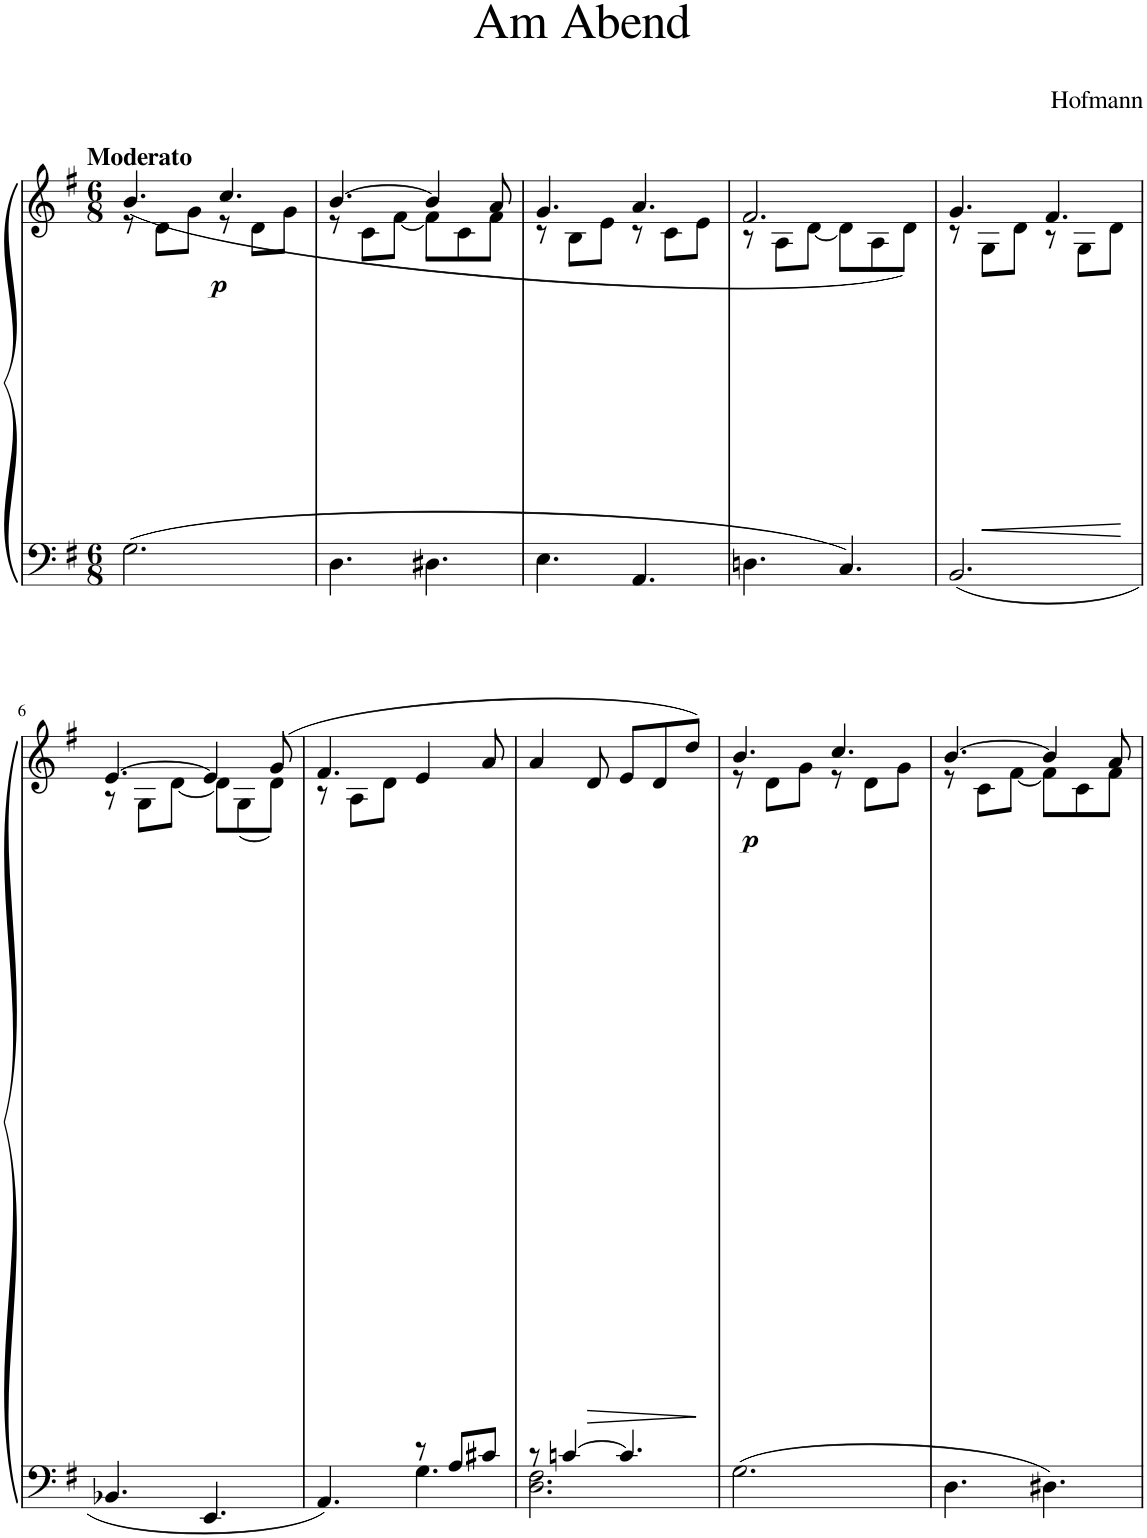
**kern	**kern	**dynam
*part1	*part1	*part1
*staff2	*staff1	*staff1/2
*I"Piano	*	*
*I'Pno	*	*
*clefF4	*clefG2	*
*k[f#]	*k[f#]	*
*M6/8	*M6/8	*
=1	=1	=1
*	*^	*
!	!LO:TX:a:B:t=Moderato	!	!
!	!	!	!LO:DY:b
2.G\	(4.b/	8r	p
.	.	8d\L	.
.	.	8g\J	.
.	4.cc/	8r	.
.	.	8d\L	.
.	.	8g\J	.
=2	=2	=2	=2
4.D\	[4.b/	8r	.
.	.	8c\L	.
.	.	[8f#\J	.
4.D#X\	4b/]	8f#\L]	.
.	.	8c\	.
.	8a/	8f#\J	.
=3	=3	=3	=3
4.E\	4.g/	8r	.
.	.	8B\L	.
.	.	8e\J	.
4.AA/	4.a/	8r	.
.	.	8c\L	.
.	.	8e\J	.
=4	=4	=4	=4
4.Dn\	2.f#/	8r	.
.	.	8A\L	.
.	.	[8d\J	.
4.C/	.	8d\L]	.
.	.	8A\	.
.	.	8d\J)	.
=5	=5	=5	=5
2.BB/	4.g/	8r	.
!	!	!	!LO:HP:b
.	.	8G\L	<
.	.	8d\J	.
.	4.f#/	8r	.
.	.	8G\L	.
.	.	8d\J	.
!!LO:LB:g=z	!!
=6	=6	=6	=6
4.BB-X/	[4.e/	8r	.
.	.	8G\L	.
.	.	[8d\J	.
4.EE/	4e/]	8d\L]	.
.	.	(8G\	.
.	(8g/	8d\J)	.
=7	=7	=7	=7
*^	*	*	*
4.AA/	4.ryy	4.f#/	8r	.
.	.	.	8A\L	.
.	.	.	8d\J	.
8r	4.G\	4e/	4.ryy	.
8A/L	.	.	.	.
8c#X/J	.	8a/	.	.
*	*	*v	*v	*
=8	=8	=8	=8
8r	2.D\ 2.F#\	4a/	.
[4cn/	.	.	.
.	.	8d/	.
4.c/]	.	8e/L	.
.	.	8d/	.
.	.	8dd/J)	[
*v	*v	*	*
=9	=9	=9
*	*^	*
!	!	!	!LO:DY:b
2.G\	4.b/	8r	p
.	.	8d\L	.
.	.	8g\J	.
.	4.cc/	8r	.
.	.	8d\L	.
.	.	8g\J	.
=10	=10	=10	=10
4.D\	[4.b/	8r	.
.	.	8c\L	.
.	.	[8f#\J	.
4.D#X\	4b/]	8f#\L]	.
.	.	8c\	.
.	8a/	8f#\J	.
*	*v	*v	*
=	=	=
*-	*-	*-
